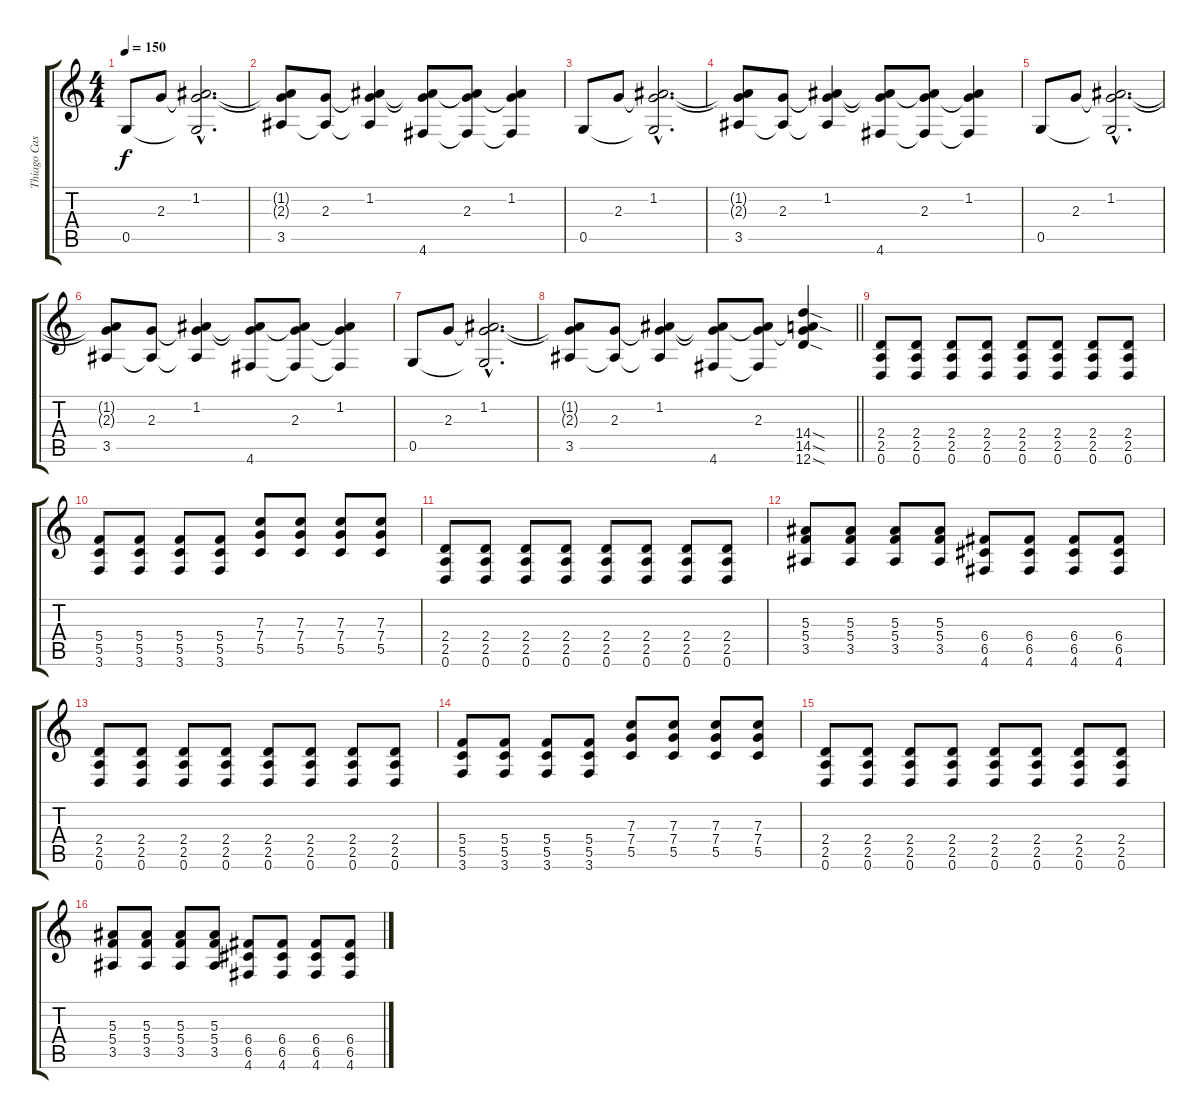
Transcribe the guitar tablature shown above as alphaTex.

\track ("Thiago Castro" "Thiago Cas") {instrument distortionguitar}
\staff {score tabs}
\tuning (D4 A3 F3 C3 G2 D2) {hide}
\ts (4 4)
\tempo 150
\clef g2
\ks c
0.5.8{dy f} 2.3.8 (1.2{hac} 2.3{hac t} 0.5{hac t}).2{d} |
(1.2{t} 2.3{t} 3.5).8 (2.3 3.5{t}).8 (1.2 2.3{t} 3.5{t}).4 (1.2{t} 2.3{t} 4.6).8 (1.2{t} 2.3 4.6{t}).8 (1.2 2.3{t} 4.6{t}).4 |
0.5.8 2.3.8 (1.2{hac} 2.3{hac t} 0.5{hac t}).2{d} |
(1.2{t} 2.3{t} 3.5).8 (2.3 3.5{t}).8 (1.2 2.3{t} 3.5{t}).4 (1.2{t} 2.3{t} 4.6).8 (1.2{t} 2.3 4.6{t}).8 (1.2 2.3{t} 4.6{t}).4 |
0.5.8 2.3.8 (1.2{hac} 2.3{hac t} 0.5{hac t}).2{d} |
(1.2{t} 2.3{t} 3.5).8 (2.3 3.5{t}).8 (1.2 2.3{t} 3.5{t}).4 (1.2{t} 2.3{t} 4.6).8 (1.2{t} 2.3 4.6{t}).8 (1.2 2.3{t} 4.6{t}).4 |
0.5.8 2.3.8 (1.2{hac} 2.3{hac t} 0.5{hac t}).2{d} |
\barLineRight lightlight
(1.2{t} 2.3{t} 3.5).8 (2.3 3.5{t}).8 (1.2 2.3{t} 3.5{t}).4 (1.2{t} 2.3{t} 4.6).8 (1.2{t} 2.3 4.6{t}).8 (2.3{t} 14.4{sod} 14.5{sod} 12.6{sod}).4{instrument distortionguitar} |
(2.4 2.5 0.6).8{instrument distortionguitar} (2.4 2.5 0.6).8 (2.4 2.5 0.6).8 (2.4 2.5 0.6).8 (2.4 2.5 0.6).8 (2.4 2.5 0.6).8 (2.4 2.5 0.6).8 (2.4 2.5 0.6).8 |
(5.4 5.5 3.6).8 (5.4 5.5 3.6).8 (5.4 5.5 3.6).8 (5.4 5.5 3.6).8 (7.3 7.4 5.5).8 (7.3 7.4 5.5).8 (7.3 7.4 5.5).8 (7.3 7.4 5.5).8 |
(2.4 2.5 0.6).8 (2.4 2.5 0.6).8 (2.4 2.5 0.6).8 (2.4 2.5 0.6).8 (2.4 2.5 0.6).8 (2.4 2.5 0.6).8 (2.4 2.5 0.6).8 (2.4 2.5 0.6).8 |
(5.3 5.4 3.5).8 (5.3 5.4 3.5).8 (5.3 5.4 3.5).8 (5.3 5.4 3.5).8 (6.4 6.5 4.6).8 (6.4 6.5 4.6).8 (6.4 6.5 4.6).8 (6.4 6.5 4.6).8 |
(2.4 2.5 0.6).8{instrument distortionguitar} (2.4 2.5 0.6).8 (2.4 2.5 0.6).8 (2.4 2.5 0.6).8 (2.4 2.5 0.6).8 (2.4 2.5 0.6).8 (2.4 2.5 0.6).8 (2.4 2.5 0.6).8 |
(5.4 5.5 3.6).8 (5.4 5.5 3.6).8 (5.4 5.5 3.6).8 (5.4 5.5 3.6).8 (7.3 7.4 5.5).8 (7.3 7.4 5.5).8 (7.3 7.4 5.5).8 (7.3 7.4 5.5).8 |
(2.4 2.5 0.6).8 (2.4 2.5 0.6).8 (2.4 2.5 0.6).8 (2.4 2.5 0.6).8 (2.4 2.5 0.6).8 (2.4 2.5 0.6).8 (2.4 2.5 0.6).8 (2.4 2.5 0.6).8 |
(5.3 5.4 3.5).8 (5.3 5.4 3.5).8 (5.3 5.4 3.5).8 (5.3 5.4 3.5).8 (6.4 6.5 4.6).8 (6.4 6.5 4.6).8 (6.4 6.5 4.6).8 (6.4 6.5 4.6).8
